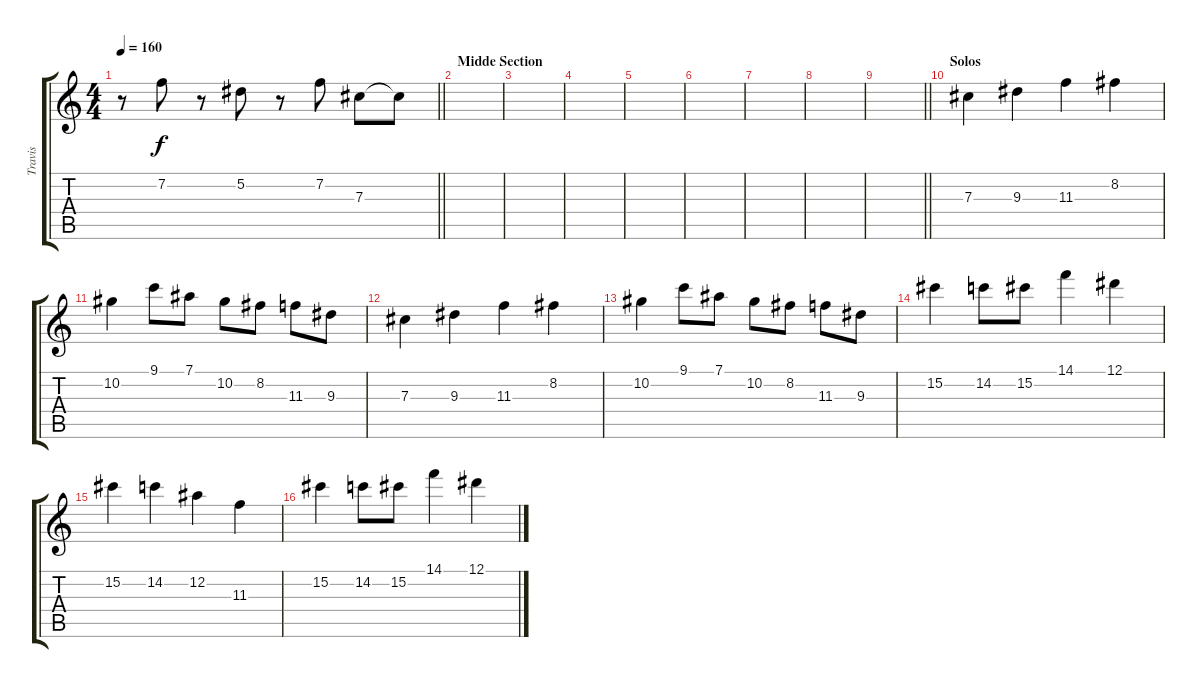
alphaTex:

\track ("Travis" "Travis") {instrument distortionguitar}
\staff {score tabs}
\tuning (Eb4 Bb3 Gb3 Db3 Ab2 Eb2) {hide}
\ts (4 4)
\tempo 160
\clef g2
\barLineRight lightlight
\ks c
r.8{dy f} 7.2.8 r.8 5.2.8 r.8 7.2.8 7.3.8 7.3{t}.8 |
\section ("" "Midde Section")
|
|
|
|
|
|
|
\barLineRight lightlight
|
\section ("" "Solos")
7.3.4 9.3.4 11.3.4 8.2.4 |
10.2.4 9.1.8 7.1.8 10.2.8 8.2.8 11.3.8 9.3.8 |
7.3.4 9.3.4 11.3.4 8.2.4 |
10.2.4 9.1.8 7.1.8 10.2.8 8.2.8 11.3.8 9.3.8 |
15.2.4 14.2.8 15.2.8 14.1.4 12.1.4 |
15.2.4 14.2.4 12.2.4 11.3.4 |
15.2.4 14.2.8 15.2.8 14.1.4 12.1.4
